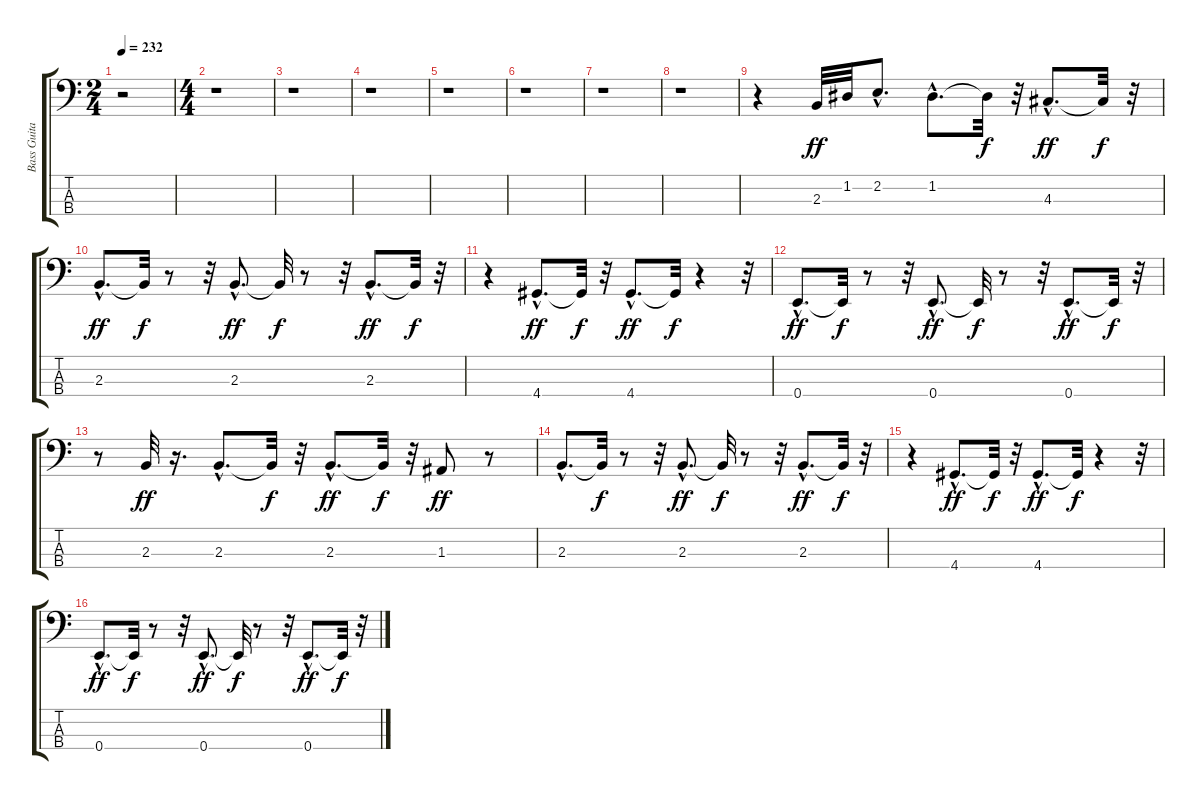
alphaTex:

\track ("Bass Guitar" "Bass Guita") {instrument electricbasspick}
\staff {score tabs}
\tuning (G2 D2 A1 E1) {hide}
\ts (2 4)
\tempo 232
\clef f4
\ks c
r.2{dy ff instrument electricbasspick} |
\ts (4 4)
r.1 |
r.1 |
r.1 |
r.1 |
r.1 |
r.1 |
r.1 |
r.4 2.3.32 1.2.32 2.2{hac}.8{d} 1.2{hac}.8{d} 1.2{t}.32{dy f} r.32 4.3{hac}.8{d dy ff} 4.3{t}.32{dy f} r.32 |
2.3{hac}.8{d dy ff} 2.3{t}.32{dy f} r.8 r.32 2.3{hac}.8{d dy ff} 2.3{t}.32{dy f} r.8 r.32 2.3{hac}.8{d dy ff} 2.3{t}.32{dy f} r.32 |
r.4 4.4{hac}.8{d dy ff} 4.4{t}.32{dy f} r.32 4.4{hac}.8{d dy ff} 4.4{t}.32{dy f} r.4 r.32 |
0.4{hac}.8{d dy ff} 0.4{t}.32{dy f} r.8 r.32 0.4{hac}.8{d dy ff} 0.4{t}.32{dy f} r.8 r.32 0.4{hac}.8{d dy ff} 0.4{t}.32{dy f} r.32 |
r.8 2.3.32{dy ff} r.16{d} 2.3{hac}.8{d} 2.3{t}.32{dy f} r.32 2.3{hac}.8{d dy ff} 2.3{t}.32{dy f} r.32 1.3.8{dy ff} r.8 |
2.3{hac}.8{d} 2.3{t}.32{dy f} r.8 r.32 2.3{hac}.8{d dy ff} 2.3{t}.32{dy f} r.8 r.32 2.3{hac}.8{d dy ff} 2.3{t}.32{dy f} r.32 |
r.4 4.4{hac}.8{d dy ff} 4.4{t}.32{dy f} r.32 4.4{hac}.8{d dy ff} 4.4{t}.32{dy f} r.4 r.32 |
0.4{hac}.8{d dy ff} 0.4{t}.32{dy f} r.8 r.32 0.4{hac}.8{d dy ff} 0.4{t}.32{dy f} r.8 r.32 0.4{hac}.8{d dy ff} 0.4{t}.32{dy f} r.32
